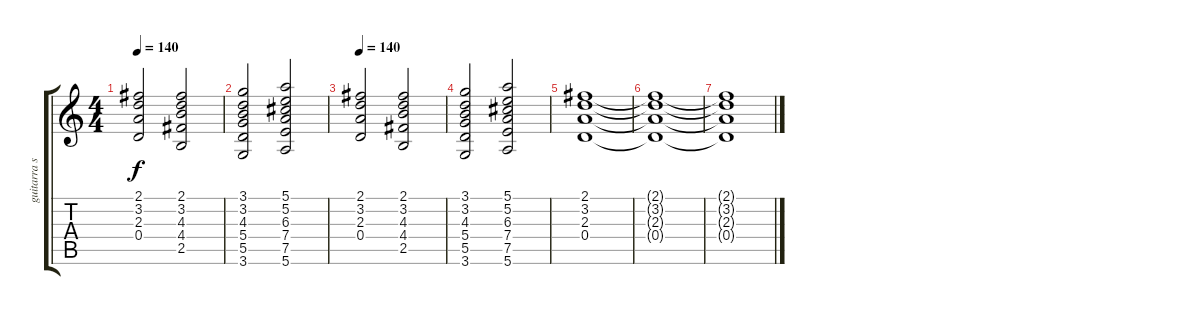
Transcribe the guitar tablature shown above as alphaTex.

\track ("guitarra solo" "guitarra s") {instrument distortionguitar}
\staff {score tabs}
\tuning (E4 B3 G3 D3 A2 E2) {hide}
\ts (4 4)
\tempo 140
\clef g2
\ks c
(2.1 3.2 2.3 0.4).2{dy f} (2.1 3.2 4.3 4.4 2.5).2 |
(3.1 3.2 4.3 5.4 5.5 3.6).2 (5.1 5.2 6.3 7.4 7.5 5.6).2 |
\tempo 140
(2.1 3.2 2.3 0.4).2 (2.1 3.2 4.3 4.4 2.5).2 |
(3.1 3.2 4.3 5.4 5.5 3.6).2 (5.1 5.2 6.3 7.4 7.5 5.6).2 |
(2.1 3.2 2.3 0.4).1 |
(2.1{t} 3.2{t} 2.3{t} 0.4{t}).1 |
(2.1{t} 3.2{t} 2.3{t} 0.4{t}).1
